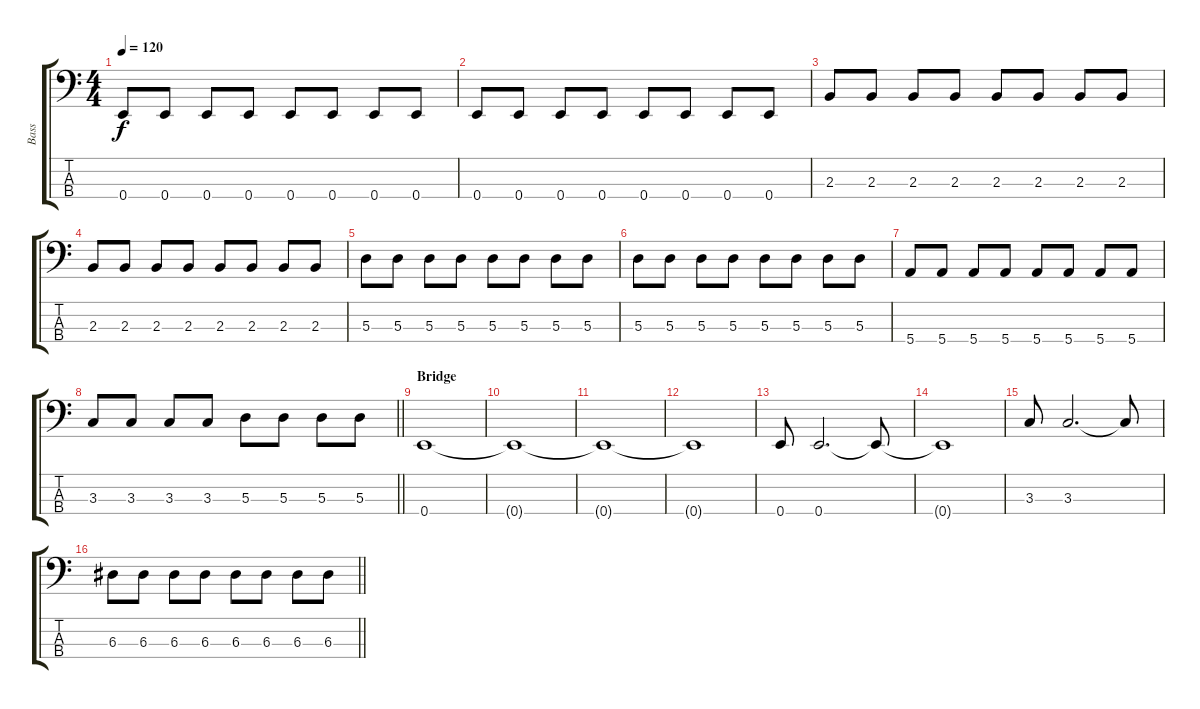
\track ("Bass" "Bass") {instrument electricbassfinger}
\staff {score tabs}
\tuning (G2 D2 A1 E1) {hide}
\ts (4 4)
\tempo 120
\clef f4
\ks c
0.4.8{dy f} 0.4.8 0.4.8 0.4.8 0.4.8 0.4.8 0.4.8 0.4.8 |
0.4.8 0.4.8 0.4.8 0.4.8 0.4.8 0.4.8 0.4.8 0.4.8 |
2.3.8 2.3.8 2.3.8 2.3.8 2.3.8 2.3.8 2.3.8 2.3.8 |
2.3.8 2.3.8 2.3.8 2.3.8 2.3.8 2.3.8 2.3.8 2.3.8 |
5.3.8 5.3.8 5.3.8 5.3.8 5.3.8 5.3.8 5.3.8 5.3.8 |
5.3.8 5.3.8 5.3.8 5.3.8 5.3.8 5.3.8 5.3.8 5.3.8 |
5.4.8 5.4.8 5.4.8 5.4.8 5.4.8 5.4.8 5.4.8 5.4.8 |
\barLineRight lightlight
3.3.8 3.3.8 3.3.8 3.3.8 5.3.8 5.3.8 5.3.8 5.3.8 |
\section ("" "Bridge")
0.4.1 |
0.4{t}.1 |
0.4{t}.1 |
0.4{t}.1 |
0.4.8 0.4.2{d} 0.4{t}.8 |
0.4{t}.1 |
3.3.8 3.3.2{d} 3.3{t}.8 |
\barLineRight lightlight
6.3.8 6.3.8 6.3.8 6.3.8 6.3.8 6.3.8 6.3.8 6.3.8
